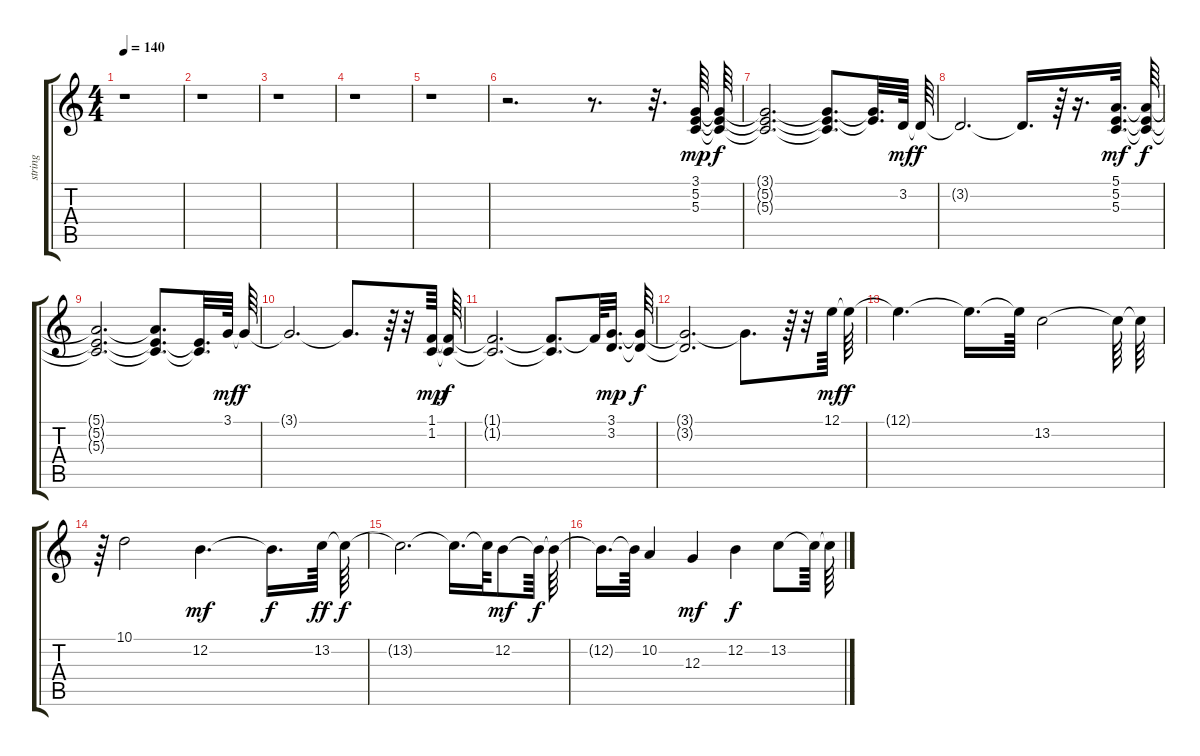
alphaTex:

\track ("string" "string") {instrument stringensemble1}
\staff {score tabs}
\tuning (E4 B3 G3 D3 A2 E2) {hide}
\ts (4 4)
\tempo 140
\clef g2
\ks c
r.1{dy f} |
r.1 |
r.1 |
r.1 |
r.1 |
r.2{d} r.8{d} r.32{d} (3.1 5.2 5.3).64{dy mp} (3.1{t} 5.2{t} 5.3{t}).64{dy f} |
(3.1{t} 5.2{t} 5.3{t}).2{d} (3.1{t} 5.2{t} 5.3{t}).8{d} (3.1{t} 5.2{t}).32{d} 3.2.64{dy mf} 3.2{t}.64{dy f} |
3.2{t}.2{d} 3.2{t}.16{d} r.64 r.16{d} (5.1 5.2 5.3).32{d dy mf} (5.1{t} 5.2{t} 5.3{t}).64{dy f} |
(5.1{t} 5.2{t} 5.3{t}).2{d} (5.1{t} 5.2{t} 5.3{t}).8{d} (5.2{t} 5.3{t}).32{d} 3.1.64{dy mf} 3.1{t}.64{dy f} |
3.1{t}.2{d} 3.1{t}.8{d} r.64 r.32 (1.1 1.2).64{dy mp} (1.1{t} 1.2{t}).64{dy f} |
(1.1{t} 1.2{t}).2{d} (1.1{t} 1.2{t}).8{d} 1.1{t}.64 (3.1 3.2).32{d dy mp} (3.1{t} 3.2{t}).64{dy f} |
(3.1{t} 3.2{t}).2{d} 3.1{t}.8{d} r.64 r.32 12.1.64{dy mf} 12.1{t}.64{dy f} |
12.1{t}.4{d} 12.1{t}.16{d} 12.1{t}.64 13.2.2 13.2{t}.64 13.2{t}.64 |
r.64 10.1.2 12.2.4{d dy mf} 12.2{t}.16{d dy f} 13.2.64{dy ff} 13.2{t}.64{dy f} |
13.2{t}.2{d} 13.2{t}.16{d} 13.2{t}.64 12.2.8{dy mf} 12.2{t}.64{dy f} 12.2{t}.64 |
12.2{t}.16{d} 12.2{t}.64 10.2.4 12.3.4{dy mf} 12.2.4{dy f} 13.2.8 13.2{t}.64 13.2{t}.64
